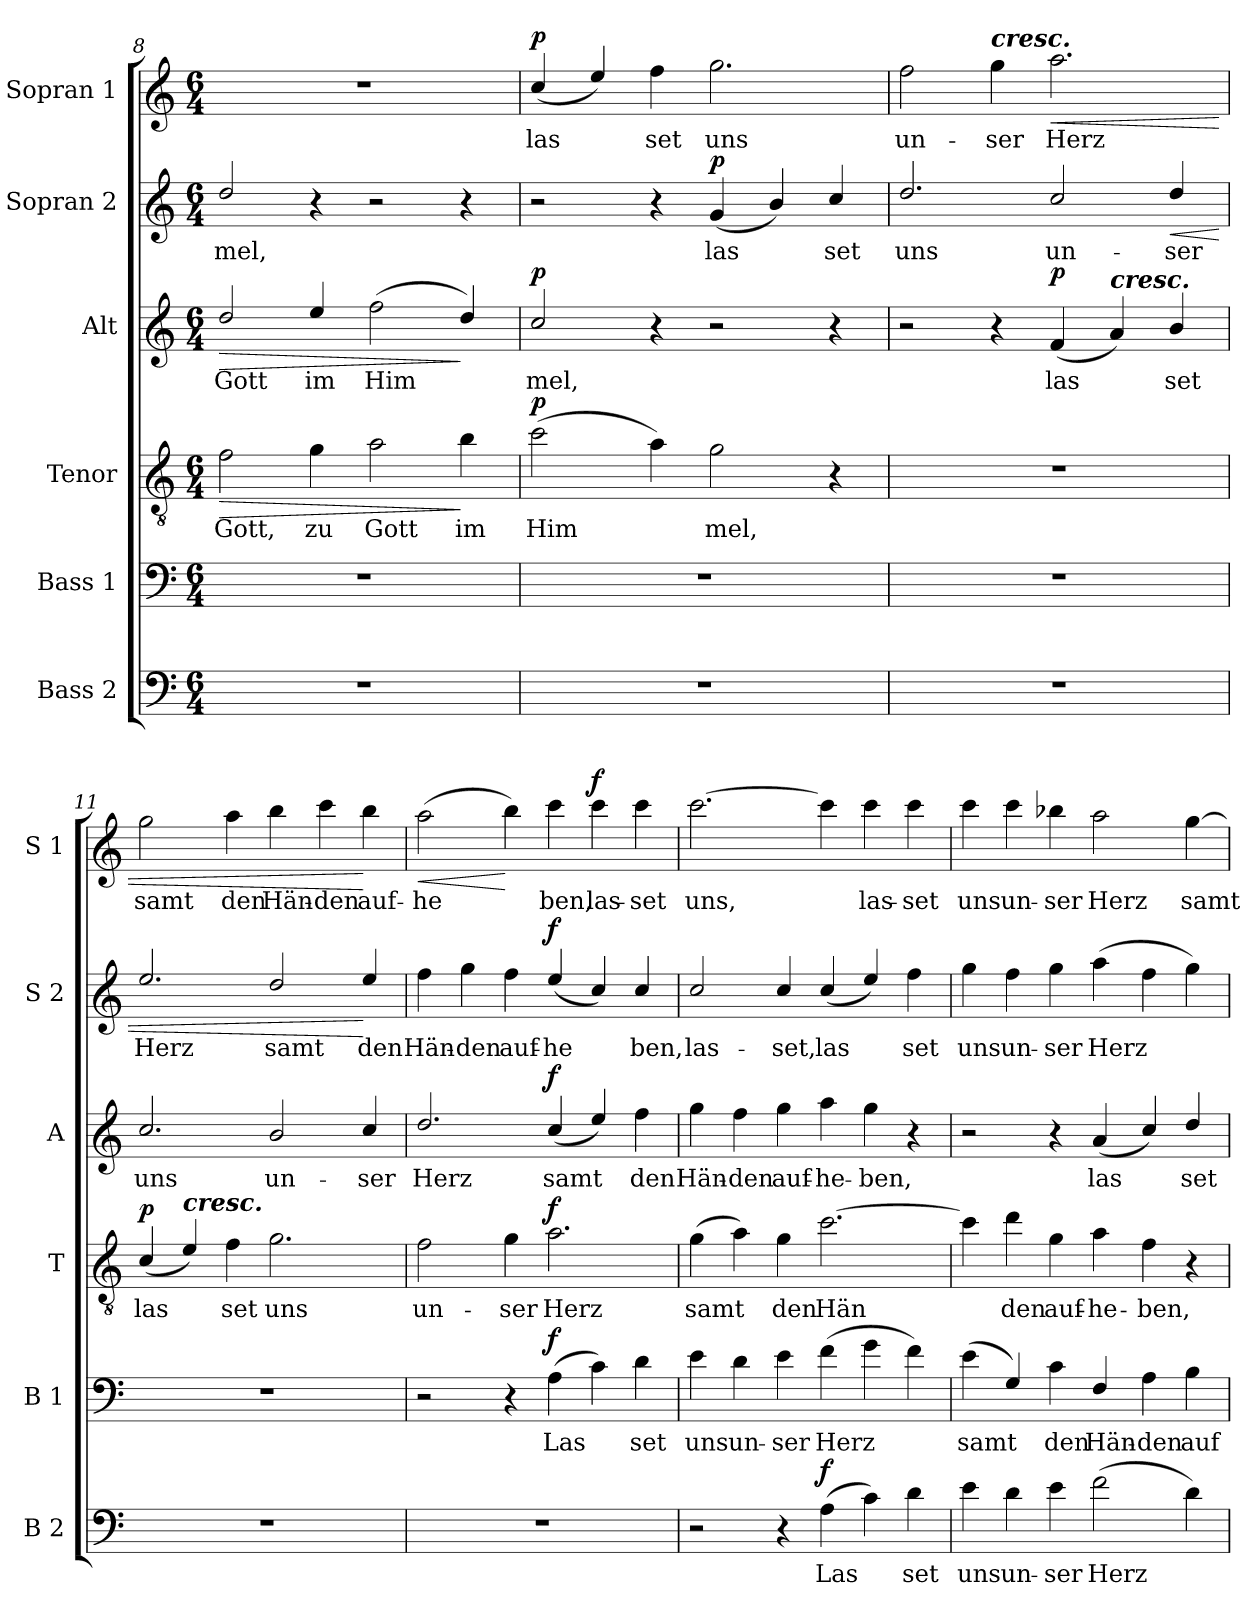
**kern	**text	**dynam	**kern	**text	**dynam	**kern	**text	**dynam	**kern	**text	**dynam	**kern	**text	**dynam	**kern	**text	**dynam
*part6	*part6	*part6	*part5	*part5	*part5	*part4	*part4	*part4	*part3	*part3	*part3	*part2	*part2	*part2	*part1	*part1	*part1
*staff6	*staff6	*staff6	*staff5	*staff5	*staff5	*staff4	*staff4	*staff4	*staff3	*staff3	*staff3	*staff2	*staff2	*staff2	*staff1	*staff1	*staff1
*I"Bass 2	*	*	*I"Bass 1	*	*	*I"Tenor	*	*	*I"Alt	*	*	*I"Sopran 2	*	*	*I"Sopran 1	*	*
*I'B 2	*	*	*I'B 1	*	*	*I'T	*	*	*I'A	*	*	*I'S 2	*	*	*I'S 1	*	*
*clefF4	*	*	*clefF4	*	*	*clefGv2	*	*	*clefG2	*	*	*clefG2	*	*	*clefG2	*	*
*ITrd4c7	*	*	*ITrd4c7	*	*	*ITrd4c7	*	*	*ITrd4c7	*	*	*ITrd4c7	*	*	*ITrd4c7	*	*
*k[b-]	*	*	*k[b-]	*	*	*k[b-]	*	*	*k[b-]	*	*	*k[b-]	*	*	*k[b-]	*	*
*M6/4	*	*	*M6/4	*	*	*M6/4	*	*	*M6/4	*	*	*M6/4	*	*	*M6/4	*	*
=8	=8	=8	=8	=8	=8	=8	=8	=8	=8	=8	=8	=8	=8	=8	=8	=8	=8
!	!	!	!	!	!	!	!LO:LY:b	!LO:HP:b	!	!LO:LY:b	!LO:HP:b	!	!LO:LY:b	!	!	!	!
1.r	.	.	1.r	.	.	2B-\	Gott,	>	2g/	Gott	>	2g/	mel,	.	1.r	.	.
!	!	!	!	!	!	!	!LO:LY:b	!	!	!LO:LY:b	!	!	!	!	!	!	!
.	.	.	.	.	.	4c\	zu	.	4a/	im	.	4r	.	.	.	.	.
!	!	!	!	!	!	!	!LO:LY:b	!	!	!LO:LY:b	!	!	!	!	!	!	!
.	.	.	.	.	.	2d\	Gott	.	(2b-\	Him	.	2r	.	.	.	.	.
!	!	!	!	!	!	!	!LO:LY:b	!	!	!	!	!	!	!	!	!	!
.	.	.	.	.	.	4e\	im	]	4g/)	.	]	4r	.	.	.	.	.
=9	=9	=9	=9	=9	=9	=9	=9	=9	=9	=9	=9	=9	=9	=9	=9	=9	=9
!	!	!	!	!	!	!	!LO:LY:b	!LO:DY:b	!	!LO:LY:b	!LO:DY:b	!	!	!	!	!LO:LY:b	!LO:DY:b
1.r	.	.	1.r	.	.	(2f\	Him	p	2f/	mel,	p	2r	.	.	(4f/	las	p
.	.	.	.	.	.	.	.	.	.	.	.	.	.	.	4a/)	.	.
!	!	!	!	!	!	!	!	!	!	!	!	!	!	!	!	!LO:LY:b	!
.	.	.	.	.	.	4d\)	.	.	4r	.	.	4r	.	.	4b-\	set	.
!	!	!	!	!	!	!	!LO:LY:b	!	!	!	!	!	!LO:LY:b	!LO:DY:b	!	!LO:LY:b	!
.	.	.	.	.	.	2c\	mel,	.	2r	.	.	(4c/	las	p	2.cc\	uns	.
.	.	.	.	.	.	.	.	.	.	.	.	4e/)	.	.	.	.	.
!	!	!	!	!	!	!	!	!	!	!	!	!	!LO:LY:b	!	!	!	!
.	.	.	.	.	.	4r	.	.	4r	.	.	4f/	set	.	.	.	.
=10	=10	=10	=10	=10	=10	=10	=10	=10	=10	=10	=10	=10	=10	=10	=10	=10	=10
!	!	!	!	!	!	!	!	!	!	!	!	!	!LO:LY:b	!	!	!LO:LY:b	!
1.r	.	.	1.r	.	.	1.r	.	.	2r	.	.	2.g/	uns	.	2b-\	un-	.
!	!	!	!	!	!	!	!	!	!	!	!	!	!	!	!LO:TX:a:Bi:t=cresc.	!	!
!	!	!	!	!	!	!	!	!	!	!	!	!	!	!	!	!LO:LY:b	!
.	.	.	.	.	.	.	.	.	4r	.	.	.	.	.	4cc\	ser	.
!	!	!	!	!	!	!	!	!	!	!LO:LY:b	!LO:DY:b	!	!LO:LY:b	!	!	!LO:LY:b	!LO:HP:b
.	.	.	.	.	.	.	.	.	(4B-/	las	p	2f/	un-	.	2.dd\	Herz	<
!	!	!	!	!	!	!	!	!	!LO:TX:a:Bi:t=cresc.	!	!	!	!	!	!	!	!
.	.	.	.	.	.	.	.	.	4d/)	.	.	.	.	.	.	.	.
!	!	!	!	!	!	!	!	!	!	!LO:LY:b	!	!	!LO:LY:b	!LO:HP:b	!	!	!
.	.	.	.	.	.	.	.	.	4e/	set	.	4g/	ser	<	.	.	.
=11	=11	=11	=11	=11	=11	=11	=11	=11	=11	=11	=11	=11	=11	=11	=11	=11	=11
!	!	!	!	!	!	!	!LO:LY:b	!LO:DY:b	!	!LO:LY:b	!	!	!LO:LY:b	!	!	!LO:LY:b	!
1.r	.	.	1.r	.	.	(4F/	las	p	2.f/	uns	.	2.a/	Herz	.	2cc\	samt	.
!	!	!	!	!	!	!LO:TX:a:Bi:t=cresc.	!	!	!	!	!	!	!	!	!	!	!
.	.	.	.	.	.	4A/)	.	.	.	.	.	.	.	.	.	.	.
!	!	!	!	!	!	!	!LO:LY:b	!	!	!	!	!	!	!	!	!LO:LY:b	!
.	.	.	.	.	.	4B-\	set	.	.	.	.	.	.	.	4dd\	den	.
!	!	!	!	!	!	!	!LO:LY:b	!	!	!LO:LY:b	!	!	!LO:LY:b	!	!	!LO:LY:b	!
.	.	.	.	.	.	2.c\	uns	.	2e/	un-	.	2g/	samt	.	4ee\	Hän-	.
!	!	!	!	!	!	!	!	!	!	!	!	!	!	!	!	!LO:LY:b	!
.	.	.	.	.	.	.	.	.	.	.	.	.	.	.	4ff\	den	.
!	!	!	!	!	!	!	!	!	!	!LO:LY:b	!	!	!LO:LY:b	!	!	!LO:LY:b	!
.	.	.	.	.	.	.	.	.	4f/	ser	.	4a/	den	[	4ee\	auf-	[
!!LO:PB:g=z
=12	=12	=12	=12	=12	=12	=12	=12	=12	=12	=12	=12	=12	=12	=12	=12	=12	=12
!	!	!	!	!	!	!	!LO:LY:b	!	!	!LO:LY:b	!	!	!LO:LY:b	!	!	!LO:LY:b	!LO:HP:b
1.r	.	.	2r	.	.	2B-\	un-	.	2.g/	Herz	.	4b-\	Hän-	.	(2dd\	he	<
!	!	!	!	!	!	!	!	!	!	!	!	!	!LO:LY:b	!	!	!	!
.	.	.	.	.	.	.	.	.	.	.	.	4cc\	den	.	.	.	.
!	!	!	!	!	!	!	!LO:LY:b	!	!	!	!	!	!LO:LY:b	!	!	!	!
.	.	.	4r	.	.	4c\	ser	.	.	.	.	4b-\	auf-	.	4ee\)	.	[
!	!	!	!	!LO:LY:b	!LO:DY:b	!	!LO:LY:b	!LO:DY:b	!	!LO:LY:b	!LO:DY:b	!	!LO:LY:b	!LO:DY:b	!	!LO:LY:b	!
.	.	.	(4D\	Las	f	2.d\	Herz	f	(4f/	samt	f	(4a/	he	f	4ff\	ben,	.
!	!	!	!	!	!	!	!	!	!	!	!	!	!	!	!	!LO:LY:b	!LO:DY:b
.	.	.	4F\)	.	.	.	.	.	4a/)	.	.	4f/)	.	.	4ff\	las-	f
!	!	!	!	!LO:LY:b	!	!	!	!	!	!LO:LY:b	!	!	!LO:LY:b	!	!	!LO:LY:b	!
.	.	.	4G\	set	.	.	.	.	4b-\	den	.	4f/	ben,	.	4ff\	set	.
=13	=13	=13	=13	=13	=13	=13	=13	=13	=13	=13	=13	=13	=13	=13	=13	=13	=13
!	!	!	!	!LO:LY:b	!	!	!LO:LY:b	!	!	!LO:LY:b	!	!	!LO:LY:b	!	!	!LO:LY:b	!
2r	.	.	4A\	uns	.	(4c\	samt	.	4cc\	Hän-	.	2f/	las-	.	[2.ff\	uns,	.
!	!	!	!	!LO:LY:b	!	!	!	!	!	!LO:LY:b	!	!	!	!	!	!	!
.	.	.	4G\	un-	.	4d\)	.	.	4b-\	den	.	.	.	.	.	.	.
!	!	!	!	!LO:LY:b	!	!	!LO:LY:b	!	!	!LO:LY:b	!	!	!LO:LY:b	!	!	!	!
4r	.	.	4A\	ser	.	4c\	den	.	4cc\	auf-	.	4f/	set,	.	.	.	.
!	!LO:LY:b	!LO:DY:b	!	!LO:LY:b	!	!	!LO:LY:b	!	!	!LO:LY:b	!	!	!LO:LY:b	!	!	!	!
(4D\	Las	f	(4B-\	Herz	.	[2.f\	Hän	.	4dd\	he-	.	(4f/	las	.	4ff\]	.	.
!	!	!	!	!	!	!	!	!	!	!LO:LY:b	!	!	!	!	!	!LO:LY:b	!
4F\)	.	.	4c\	.	.	.	.	.	4cc\	ben,	.	4a/)	.	.	4ff\	las-	.
!	!LO:LY:b	!	!	!	!	!	!	!	!	!	!	!	!LO:LY:b	!	!	!LO:LY:b	!
4G\	set	.	4B-\)	.	.	.	.	.	4r	.	.	4b-\	set	.	4ff\	set	.
=14	=14	=14	=14	=14	=14	=14	=14	=14	=14	=14	=14	=14	=14	=14	=14	=14	=14
!	!LO:LY:b	!	!	!LO:LY:b	!	!	!	!	!	!	!	!	!LO:LY:b	!	!	!LO:LY:b	!
4A\	uns	.	(4A\	samt	.	4f\]	.	.	2r	.	.	4cc\	uns	.	4ff\	uns	.
!	!LO:LY:b	!	!	!	!	!	!LO:LY:b	!	!	!	!	!	!LO:LY:b	!	!	!LO:LY:b	!
4G\	un-	.	4C/)	.	.	4g\	den	.	.	.	.	4b-\	un-	.	4ff\	un-	.
!	!LO:LY:b	!	!	!LO:LY:b	!	!	!LO:LY:b	!	!	!	!	!	!LO:LY:b	!	!	!LO:LY:b	!
4A\	ser	.	4F\	den	.	4c\	auf-	.	4r	.	.	4cc\	ser	.	4ee-X\	ser	.
!	!LO:LY:b	!	!	!LO:LY:b	!	!	!LO:LY:b	!	!	!LO:LY:b	!	!	!LO:LY:b	!	!	!LO:LY:b	!
(2B-\	Herz	.	4BB-/	Hän-	.	4d\	he-	.	(4d/	las	.	(4dd\	Herz	.	2dd\	Herz	.
!	!	!	!	!LO:LY:b	!	!	!LO:LY:b	!	!	!	!	!	!	!	!	!	!
.	.	.	4D\	den	.	4B-\	ben,	.	4f/)	.	.	4b-\	.	.	.	.	.
!	!	!	!	!LO:LY:b	!	!	!	!	!	!LO:LY:b	!	!	!	!	!	!LO:LY:b	!
4G\)	.	.	4E\	auf-	.	4r	.	.	4g/	set	.	4cc\)	.	.	[4cc\	samt	.
=	=	=	=	=	=	=	=	=	=	=	=	=	=	=	=	=	=
*-	*-	*-	*-	*-	*-	*-	*-	*-	*-	*-	*-	*-	*-	*-	*-	*-	*-
